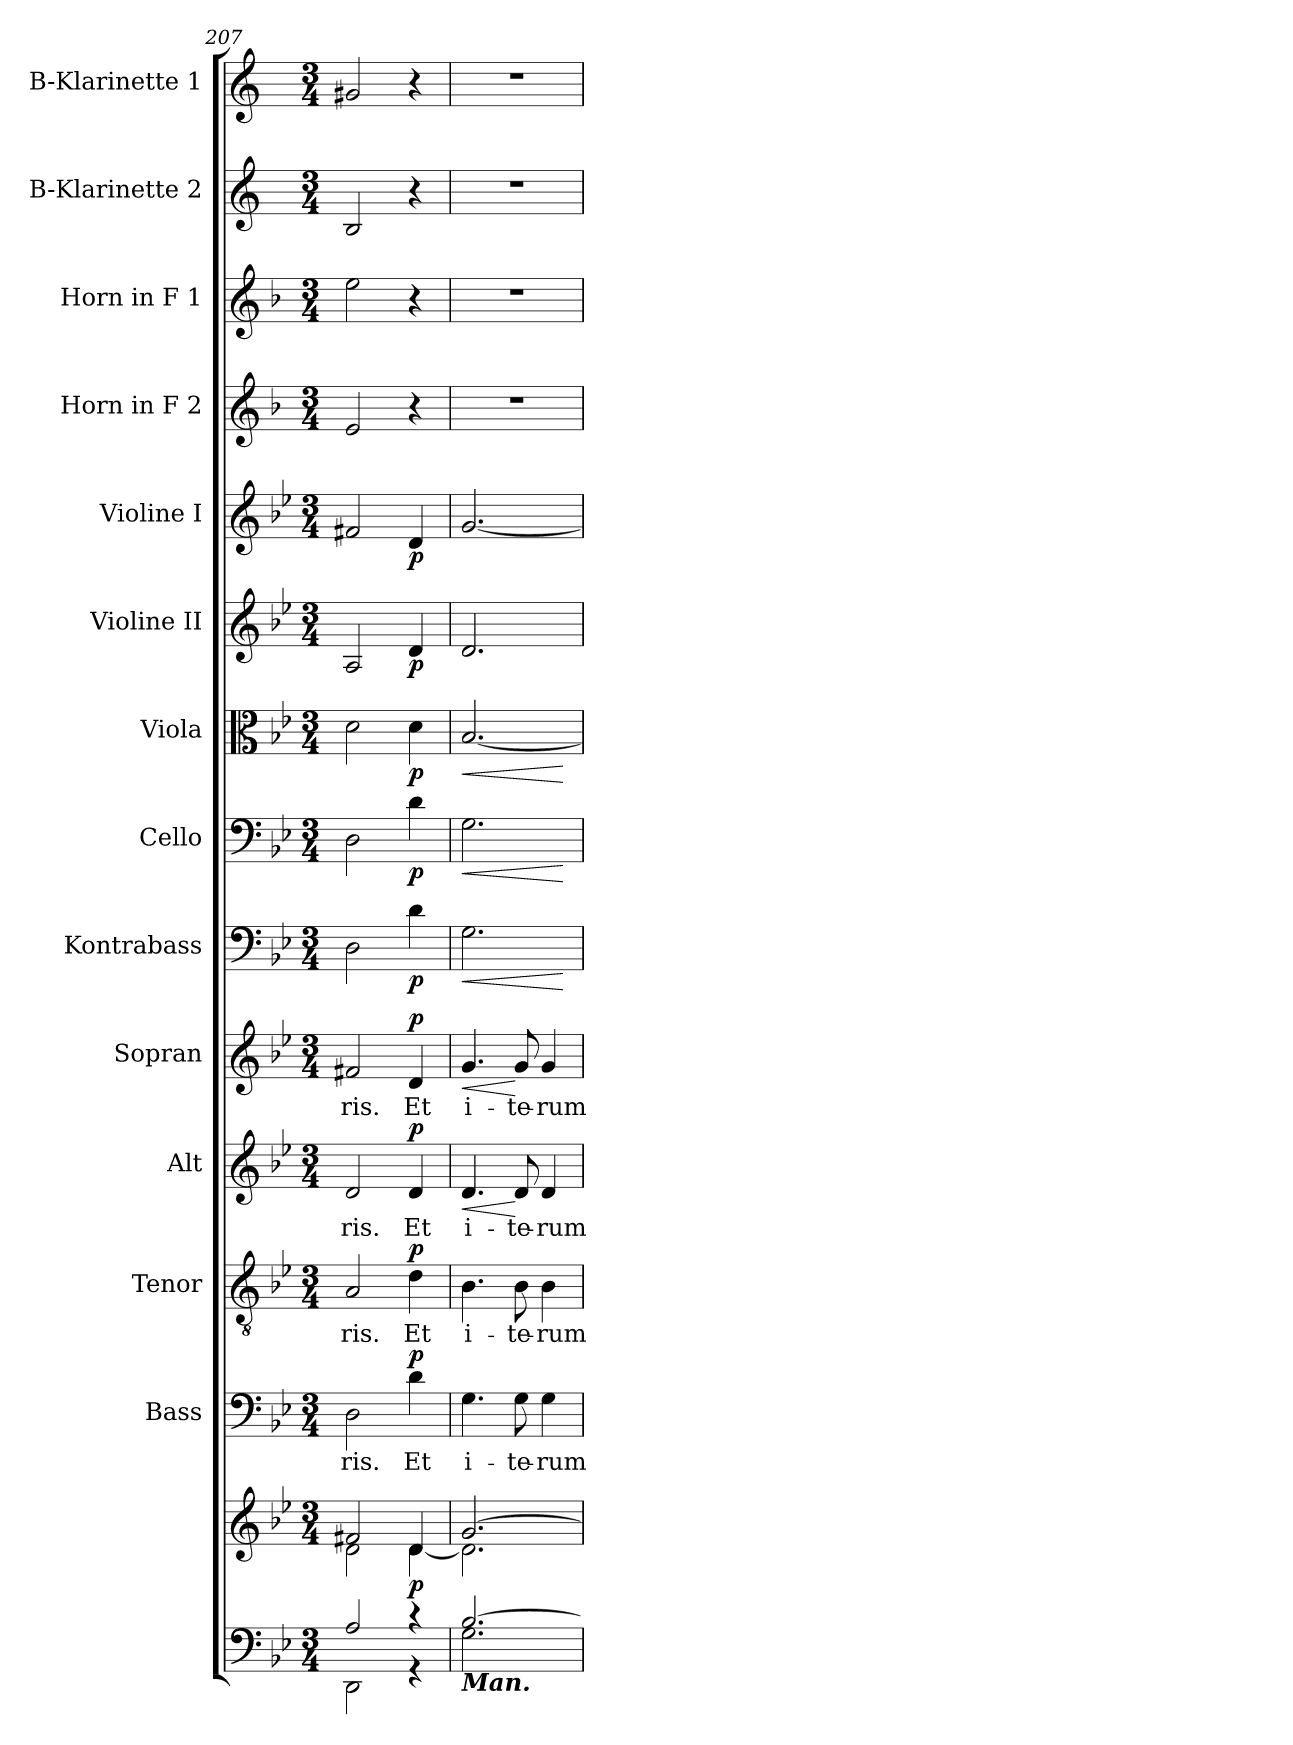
**kern	**kern	**dynam	**kern	**text	**dynam	**kern	**text	**dynam	**kern	**text	**dynam	**kern	**text	**dynam	**kern	**dynam	**kern	**dynam	**kern	**dynam	**kern	**dynam	**kern	**dynam	**kern	**kern	**kern	**kern
*part14	*part14	*part14	*part13	*part13	*part13	*part12	*part12	*part12	*part11	*part11	*part11	*part10	*part10	*part10	*part9	*part9	*part8	*part8	*part7	*part7	*part6	*part6	*part5	*part5	*part4	*part3	*part2	*part1
*staff15	*staff14	*staff14/15	*staff13	*staff13	*staff13	*staff12	*staff12	*staff12	*staff11	*staff11	*staff11	*staff10	*staff10	*staff10	*staff9	*staff9	*staff8	*staff8	*staff7	*staff7	*staff6	*staff6	*staff5	*staff5	*staff4	*staff3	*staff2	*staff1
*	*	*	*I"Bass	*	*	*I"Tenor	*	*	*I"Alt	*	*	*I"Sopran	*	*	*I"Kontrabass	*	*I"Cello	*	*I"Viola	*	*I"Violine II	*	*I"Violine I	*	*I"Horn in F 2	*I"Horn in F 1	*I"B-Klarinette 2	*I"B-Klarinette 1
*	*	*	*I'B.	*	*	*I'T.	*	*	*I'A.	*	*	*I'S.	*	*	*I'Kb.	*	*	*	*I'Vla.	*	*I'Vl. II	*	*I'Vl. I	*	*	*	*I'B Kl. 2	*I'B Kl. 1
*clefF4	*clefG2	*	*clefF4	*	*	*clefGv2	*	*	*clefG2	*	*	*clefG2	*	*	*clefF4	*	*clefF4	*	*clefC3	*	*clefG2	*	*clefG2	*	*clefG2	*clefG2	*clefG2	*clefG2
*	*	*	*	*	*	*	*	*	*	*	*	*	*	*	*ITrd7c12	*	*	*	*	*	*	*	*	*	*ITrd4c7	*ITrd4c7	*ITrd1c2	*ITrd1c2
*k[b-e-]	*k[b-e-]	*	*k[b-e-]	*	*	*k[b-e-]	*	*	*k[b-e-]	*	*	*k[b-e-]	*	*	*k[b-e-]	*	*k[b-e-]	*	*k[b-e-]	*	*k[b-e-]	*	*k[b-e-]	*	*k[b-e-]	*k[b-e-]	*k[b-e-]	*k[b-e-]
*B-:	*B-:	*	*B-:	*	*	*B-:	*	*	*B-:	*	*	*B-:	*	*	*B-:	*	*B-:	*	*B-:	*	*B-:	*	*B-:	*	*B-:	*B-:	*B-:	*B-:
*M3/4	*M3/4	*	*M3/4	*	*	*M3/4	*	*	*M3/4	*	*	*M3/4	*	*	*M3/4	*	*M3/4	*	*M3/4	*	*M3/4	*	*M3/4	*	*M3/4	*M3/4	*M3/4	*M3/4
=207	=207	=207	=207	=207	=207	=207	=207	=207	=207	=207	=207	=207	=207	=207	=207	=207	=207	=207	=207	=207	=207	=207	=207	=207	=207	=207	=207	=207
*^	*^	*	*	*	*	*	*	*	*	*	*	*	*	*	*	*	*	*	*	*	*	*	*	*	*	*	*	*
!	!	!	!	!	!	!LO:LY:b	!	!	!LO:LY:b	!	!	!LO:LY:b	!	!	!LO:LY:b	!	!	!	!	!	!	!	!	!	!	!	!	!	!	!
2A/	2DD\	2f#X/	2d\	.	2D\	-ris.	.	2A/	-ris.	.	2d/	-ris.	.	2f#X/	-ris.	.	2DD\	.	2D\	.	2d\	.	2A/	.	2f#X/	.	2A/	2a\	2A/	2f#X/
!	!	!	!	!LO:DY:b	!	!LO:LY:b	!LO:DY:a	!	!LO:LY:b	!LO:DY:a	!	!LO:LY:b	!LO:DY:a	!	!LO:LY:b	!LO:DY:a	!	!LO:DY:b	!	!LO:DY:b	!	!LO:DY:b	!	!LO:DY:b	!	!LO:DY:b	!	!	!	!
4r	4r	4d/	[<4d\	p	4d\	Et	p	4d\	Et	p	4d/	Et	p	4d/	Et	p	4D\	p	4d\	p	4d\	p	4d/	p	4d/	p	4r	4r	4r	4r
=208	=208	=208	=208	=208	=208	=208	=208	=208	=208	=208	=208	=208	=208	=208	=208	=208	=208	=208	=208	=208	=208	=208	=208	=208	=208	=208	=208	=208	=208	=208
!LO:TX:b:Bi:t=Man.	!	!	!	!	!	!	!	!	!	!	!	!	!	!	!	!	!	!	!	!	!	!	!	!	!	!	!	!	!	!
!	!	!	!	!	!	!LO:LY:b	!	!	!LO:LY:b	!	!	!LO:LY:b	!LO:HP:b	!	!LO:LY:b	!LO:HP:b	!	!LO:HP:b	!	!LO:HP:b	!	!LO:HP:b	!	!	!	!	!	!	!	!
[>2.B-/	2.G\	[>2.g/	2.d\]	.	4.G\	i-	.	4.B-\	i-	.	4.d/	i-	<	4.g/	i-	<	2.GG\	<	2.G\	<	[2.B-/	<	2.d/	.	[2.g/	.	2.r	2.r	2.r	2.r
!	!	!	!	!	!	!LO:LY:b	!	!	!LO:LY:b	!	!	!LO:LY:b	!	!	!LO:LY:b	!	!	!	!	!	!	!	!	!	!	!	!	!	!	!
.	.	.	.	.	8G\	-te-	.	8B-\	-te-	.	8d/	-te-	[	8g/	-te-	[	.	.	.	.	.	.	.	.	.	.	.	.	.	.
!	!	!	!	!	!	!LO:LY:b	!	!	!LO:LY:b	!	!	!LO:LY:b	!	!	!LO:LY:b	!	!	!	!	!	!	!	!	!	!	!	!	!	!	!
.	.	.	.	.	4G\	-rum	.	4B-\	-rum	.	4d/	-rum	.	4g/	-rum	.	.	.	.	.	.	.	.	.	.	.	.	.	.	.
*v	*v	*	*	*	*	*	*	*	*	*	*	*	*	*	*	*	*	*	*	*	*	*	*	*	*	*	*	*	*	*
*	*v	*v	*	*	*	*	*	*	*	*	*	*	*	*	*	*	*	*	*	*	*	*	*	*	*	*	*	*	*
.	.	.	.	.	.	.	.	.	.	.	.	.	.	.	.	[	.	[	.	[	.	.	.	.	.	.	.	.
=	=	=	=	=	=	=	=	=	=	=	=	=	=	=	=	=	=	=	=	=	=	=	=	=	=	=	=	=
*-	*-	*-	*-	*-	*-	*-	*-	*-	*-	*-	*-	*-	*-	*-	*-	*-	*-	*-	*-	*-	*-	*-	*-	*-	*-	*-	*-	*-
